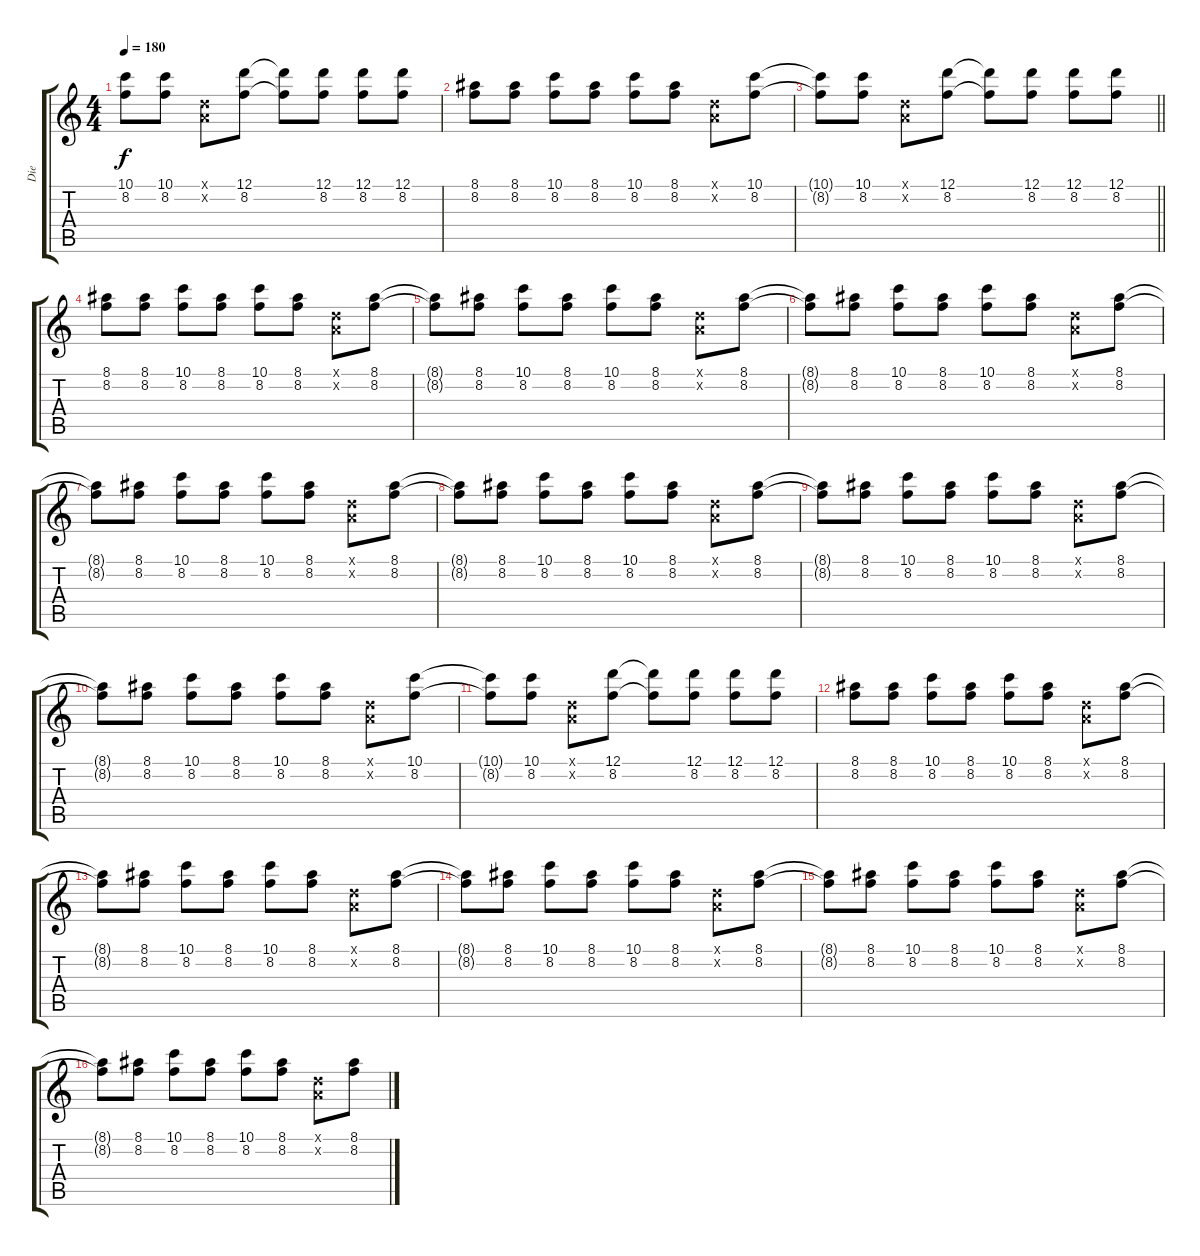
\track ("Die" "Die") {instrument distortionguitar}
\staff {score tabs}
\tuning (D4 A3 F3 C3 G2 D2) {hide}
\ts (4 4)
\tempo 180
\clef g2
\ks c
(10.1{t} 8.2{t}).8{dy f} (10.1 8.2).8 (0.1{x} 0.2{x}).8 (12.1 8.2).8 (12.1{t} 8.2{t}).8 (12.1 8.2).8 (12.1 8.2).8 (12.1 8.2).8 |
(8.1 8.2).8 (8.1 8.2).8 (10.1 8.2).8 (8.1 8.2).8 (10.1 8.2).8 (8.1 8.2).8 (0.1{x} 0.2{x}).8 (10.1 8.2).8 |
\barLineRight lightlight
(10.1{t} 8.2{t}).8 (10.1 8.2).8 (0.1{x} 0.2{x}).8 (12.1 8.2).8 (12.1{t} 8.2{t}).8 (12.1 8.2).8 (12.1 8.2).8 (12.1 8.2).8 |
(8.1 8.2).8 (8.1 8.2).8 (10.1 8.2).8 (8.1 8.2).8 (10.1 8.2).8 (8.1 8.2).8 (0.1{x} 0.2{x}).8 (8.1 8.2).8 |
(8.1{t} 8.2{t}).8 (8.1 8.2).8 (10.1 8.2).8 (8.1 8.2).8 (10.1 8.2).8 (8.1 8.2).8 (0.1{x} 0.2{x}).8 (8.1 8.2).8 |
(8.1{t} 8.2{t}).8 (8.1 8.2).8 (10.1 8.2).8 (8.1 8.2).8 (10.1 8.2).8 (8.1 8.2).8 (0.1{x} 0.2{x}).8 (8.1 8.2).8 |
(8.1{t} 8.2{t}).8 (8.1 8.2).8 (10.1 8.2).8 (8.1 8.2).8 (10.1 8.2).8 (8.1 8.2).8 (0.1{x} 0.2{x}).8 (8.1 8.2).8 |
(8.1{t} 8.2{t}).8 (8.1 8.2).8 (10.1 8.2).8 (8.1 8.2).8 (10.1 8.2).8 (8.1 8.2).8 (0.1{x} 0.2{x}).8 (8.1 8.2).8 |
(8.1{t} 8.2{t}).8 (8.1 8.2).8 (10.1 8.2).8 (8.1 8.2).8 (10.1 8.2).8 (8.1 8.2).8 (0.1{x} 0.2{x}).8 (8.1 8.2).8 |
(8.1{t} 8.2{t}).8 (8.1 8.2).8 (10.1 8.2).8 (8.1 8.2).8 (10.1 8.2).8 (8.1 8.2).8 (0.1{x} 0.2{x}).8 (10.1 8.2).8 |
(10.1{t} 8.2{t}).8 (10.1 8.2).8 (0.1{x} 0.2{x}).8 (12.1 8.2).8 (12.1{t} 8.2{t}).8 (12.1 8.2).8 (12.1 8.2).8 (12.1 8.2).8 |
(8.1 8.2).8 (8.1 8.2).8 (10.1 8.2).8 (8.1 8.2).8 (10.1 8.2).8 (8.1 8.2).8 (0.1{x} 0.2{x}).8 (8.1 8.2).8 |
(8.1{t} 8.2{t}).8 (8.1 8.2).8 (10.1 8.2).8 (8.1 8.2).8 (10.1 8.2).8 (8.1 8.2).8 (0.1{x} 0.2{x}).8 (8.1 8.2).8 |
(8.1{t} 8.2{t}).8 (8.1 8.2).8 (10.1 8.2).8 (8.1 8.2).8 (10.1 8.2).8 (8.1 8.2).8 (0.1{x} 0.2{x}).8 (8.1 8.2).8 |
(8.1{t} 8.2{t}).8 (8.1 8.2).8 (10.1 8.2).8 (8.1 8.2).8 (10.1 8.2).8 (8.1 8.2).8 (0.1{x} 0.2{x}).8 (8.1 8.2).8 |
(8.1{t} 8.2{t}).8 (8.1 8.2).8 (10.1 8.2).8 (8.1 8.2).8 (10.1 8.2).8 (8.1 8.2).8 (0.1{x} 0.2{x}).8 (8.1 8.2).8
